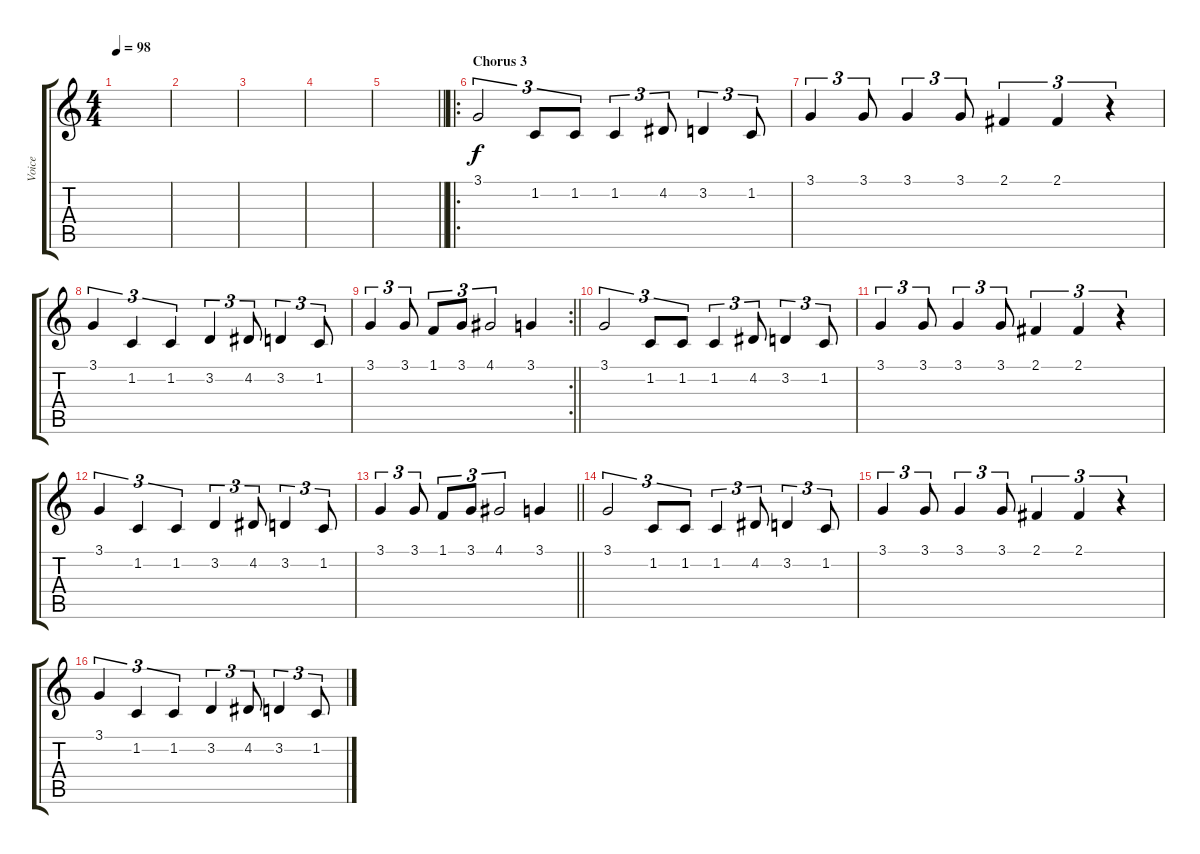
\track ("Voice" "Voice") {instrument choiraahs}
\staff {score tabs}
\tuning (E4 B3 G3 D3 A2 E2) {hide}
\ts (4 4)
\tempo 98
\clef g2
\ks c
|
|
|
|
\barLineRight lightlight
|
\ro
\section ("" "Chorus 3")
3.1.2{tu (3 2)} 1.2.8{tu (3 2)} 1.2.8{tu (3 2)} 1.2.4{tu (3 2)} 4.2.8{tu (3 2)} 3.2.4{tu (3 2)} 1.2.8{tu (3 2)} |
3.1.4{tu (3 2)} 3.1.8{tu (3 2)} 3.1.4{tu (3 2)} 3.1.8{tu (3 2)} 2.1.4{tu (3 2)} 2.1.4{tu (3 2)} r.4{tu (3 2)} |
3.1.4{tu (3 2)} 1.2.4{tu (3 2)} 1.2.4{tu (3 2)} 3.2.4{tu (3 2)} 4.2.8{tu (3 2)} 3.2.4{tu (3 2)} 1.2.8{tu (3 2)} |
\rc 2
\barLineRight lightlight
3.1.4{tu (3 2)} 3.1.8{tu (3 2)} 1.1.8{tu (3 2)} 3.1.8{tu (3 2)} 4.1.2{tu (3 2)} 3.1.4 |
3.1.2{tu (3 2)} 1.2.8{tu (3 2)} 1.2.8{tu (3 2)} 1.2.4{tu (3 2)} 4.2.8{tu (3 2)} 3.2.4{tu (3 2)} 1.2.8{tu (3 2)} |
3.1.4{tu (3 2)} 3.1.8{tu (3 2)} 3.1.4{tu (3 2)} 3.1.8{tu (3 2)} 2.1.4{tu (3 2)} 2.1.4{tu (3 2)} r.4{tu (3 2)} |
3.1.4{tu (3 2)} 1.2.4{tu (3 2)} 1.2.4{tu (3 2)} 3.2.4{tu (3 2)} 4.2.8{tu (3 2)} 3.2.4{tu (3 2)} 1.2.8{tu (3 2)} |
\barLineRight lightlight
3.1.4{tu (3 2)} 3.1.8{tu (3 2)} 1.1.8{tu (3 2)} 3.1.8{tu (3 2)} 4.1.2{tu (3 2)} 3.1.4 |
3.1.2{tu (3 2)} 1.2.8{tu (3 2)} 1.2.8{tu (3 2)} 1.2.4{tu (3 2)} 4.2.8{tu (3 2)} 3.2.4{tu (3 2)} 1.2.8{tu (3 2)} |
3.1.4{tu (3 2)} 3.1.8{tu (3 2)} 3.1.4{tu (3 2)} 3.1.8{tu (3 2)} 2.1.4{tu (3 2)} 2.1.4{tu (3 2)} r.4{tu (3 2)} |
3.1.4{tu (3 2)} 1.2.4{tu (3 2)} 1.2.4{tu (3 2)} 3.2.4{tu (3 2)} 4.2.8{tu (3 2)} 3.2.4{tu (3 2)} 1.2.8{tu (3 2)}
